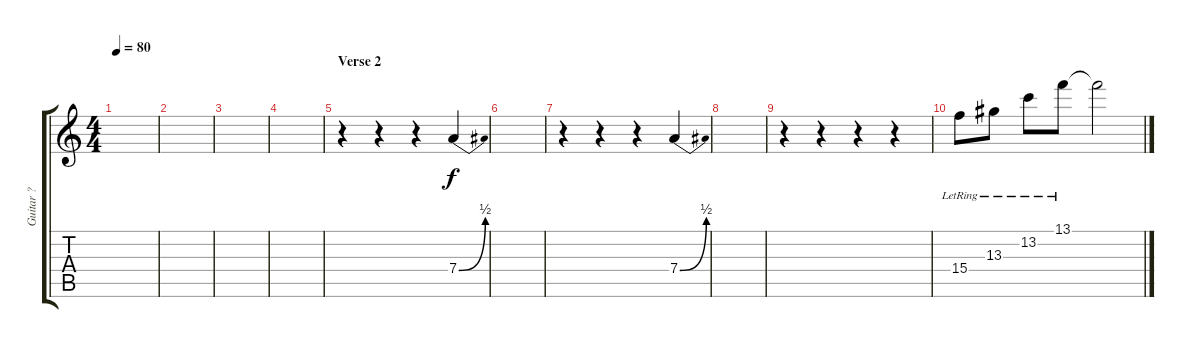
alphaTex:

\track ("Guitar ?" "Guitar ?") {instrument electricguitarjazz}
\staff {score tabs}
\tuning (E4 B3 G3 D3 A2 E2) {hide}
\ts (4 4)
\tempo 80
\clef g2
\ks c
|
|
|
|
\section ("" "Verse 2")
r.4 r.4 r.4 7.4{be (bend 0 0 60 2)}.4 |
|
r.4 r.4 r.4 7.4{be (bend 0 0 60 2)}.4 |
|
r.4 r.4 r.4 r.4 |
15.4{lr}.8 13.3{lr}.8 13.2{lr}.8 13.1{lr}.8 13.1{t}.2
